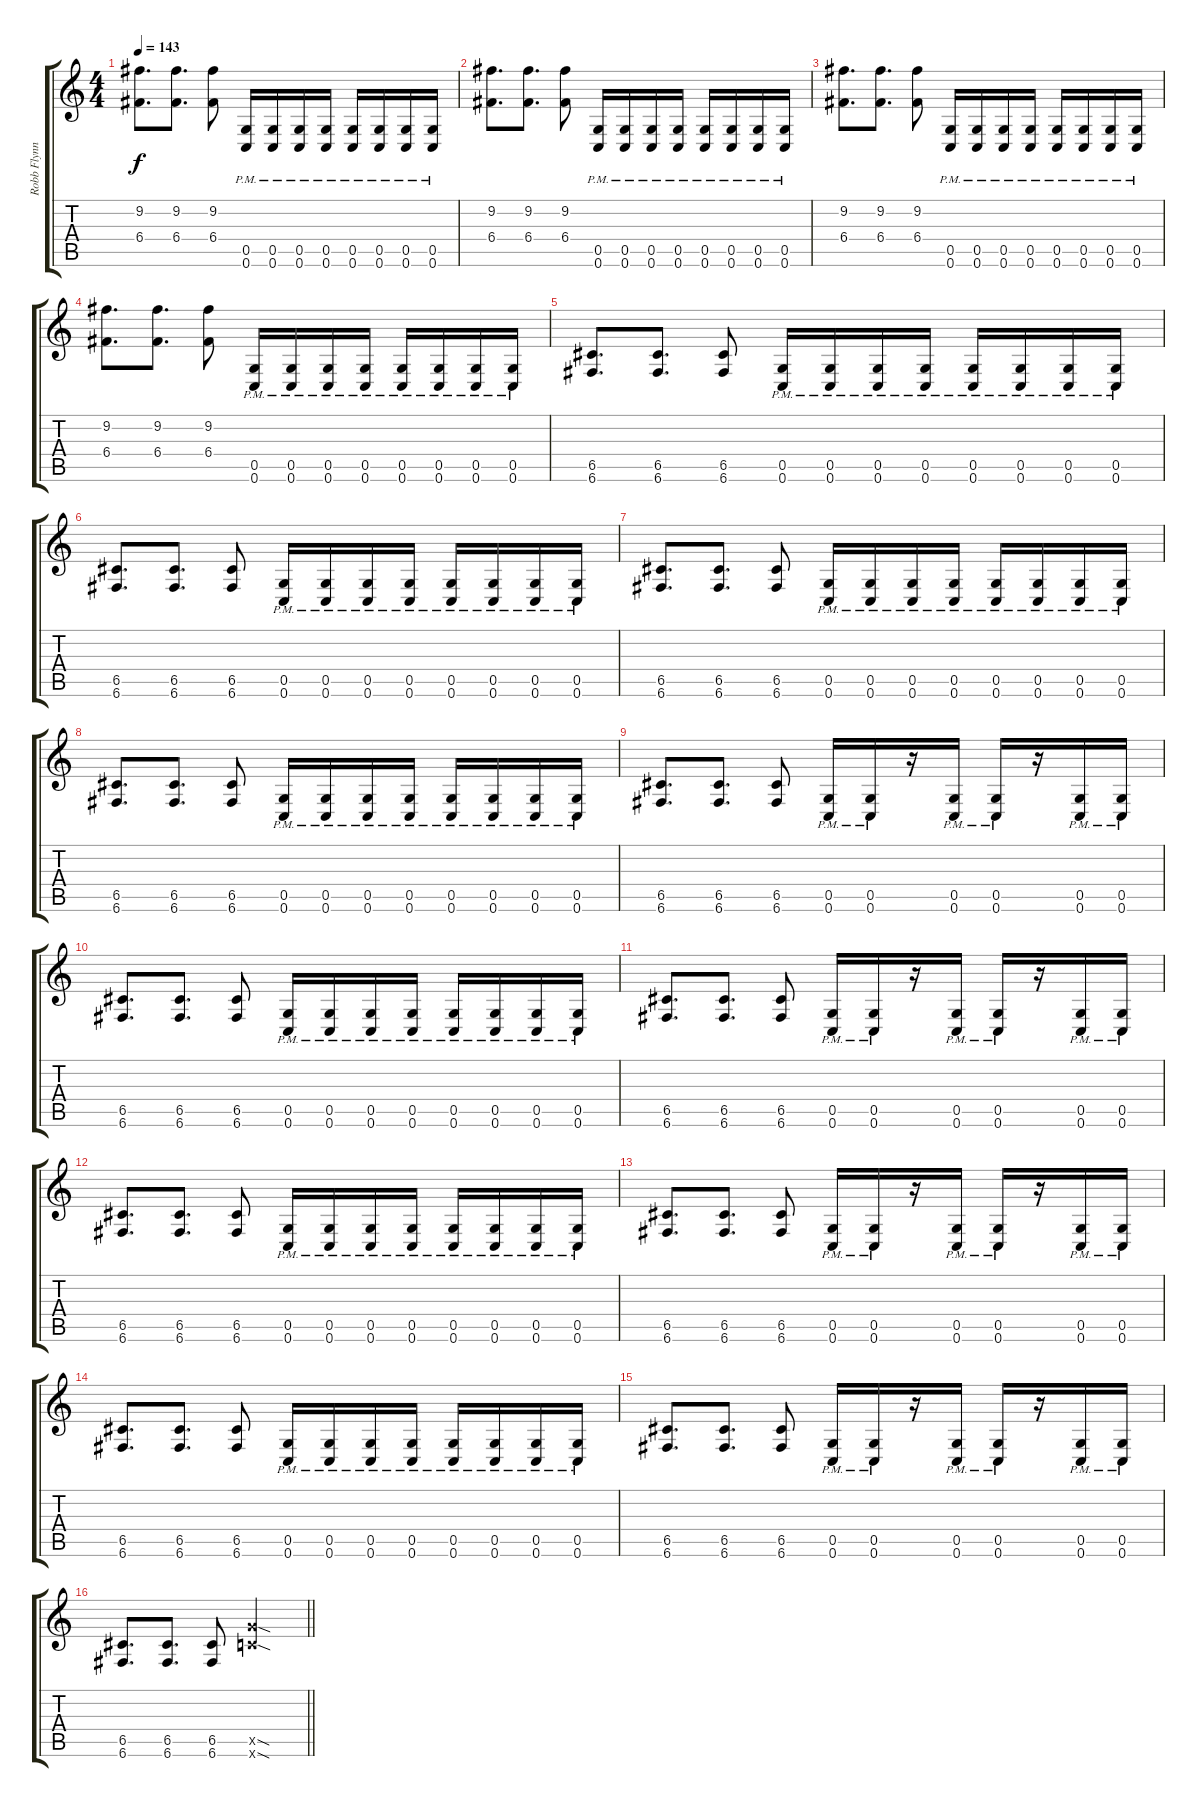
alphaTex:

\track ("Robb Flynn" "Robb Flynn") {instrument distortionguitar}
\staff {score tabs}
\tuning (D4 A3 F3 C3 G2 C2) {hide}
\ts (4 4)
\tempo 143
\clef g2
\ks c
(9.2 6.4).8{d dy f} (9.2 6.4).8{d} (9.2 6.4).8 (0.5{pm} 0.6{pm}).16 (0.5{pm} 0.6{pm}).16 (0.5{pm} 0.6{pm}).16 (0.5{pm} 0.6{pm}).16 (0.5{pm} 0.6{pm}).16 (0.5{pm} 0.6{pm}).16 (0.5{pm} 0.6{pm}).16 (0.5{pm} 0.6{pm}).16 |
(9.2 6.4).8{d} (9.2 6.4).8{d} (9.2 6.4).8 (0.5{pm} 0.6{pm}).16 (0.5{pm} 0.6{pm}).16 (0.5{pm} 0.6{pm}).16 (0.5{pm} 0.6{pm}).16 (0.5{pm} 0.6{pm}).16 (0.5{pm} 0.6{pm}).16 (0.5{pm} 0.6{pm}).16 (0.5{pm} 0.6{pm}).16 |
(9.2 6.4).8{d} (9.2 6.4).8{d} (9.2 6.4).8 (0.5{pm} 0.6{pm}).16 (0.5{pm} 0.6{pm}).16 (0.5{pm} 0.6{pm}).16 (0.5{pm} 0.6{pm}).16 (0.5{pm} 0.6{pm}).16 (0.5{pm} 0.6{pm}).16 (0.5{pm} 0.6{pm}).16 (0.5{pm} 0.6{pm}).16 |
(9.2 6.4).8{d} (9.2 6.4).8{d} (9.2 6.4).8 (0.5{pm} 0.6{pm}).16 (0.5{pm} 0.6{pm}).16 (0.5{pm} 0.6{pm}).16 (0.5{pm} 0.6{pm}).16 (0.5{pm} 0.6{pm}).16 (0.5{pm} 0.6{pm}).16 (0.5{pm} 0.6{pm}).16 (0.5{pm} 0.6{pm}).16 |
(6.5 6.6).8{d} (6.5 6.6).8{d} (6.5 6.6).8 (0.5{pm} 0.6{pm}).16 (0.5{pm} 0.6{pm}).16 (0.5{pm} 0.6{pm}).16 (0.5{pm} 0.6{pm}).16 (0.5{pm} 0.6{pm}).16 (0.5{pm} 0.6{pm}).16 (0.5{pm} 0.6{pm}).16 (0.5{pm} 0.6{pm}).16 |
(6.5 6.6).8{d} (6.5 6.6).8{d} (6.5 6.6).8 (0.5{pm} 0.6{pm}).16 (0.5{pm} 0.6{pm}).16 (0.5{pm} 0.6{pm}).16 (0.5{pm} 0.6{pm}).16 (0.5{pm} 0.6{pm}).16 (0.5{pm} 0.6{pm}).16 (0.5{pm} 0.6{pm}).16 (0.5{pm} 0.6{pm}).16 |
(6.5 6.6).8{d} (6.5 6.6).8{d} (6.5 6.6).8 (0.5{pm} 0.6{pm}).16 (0.5{pm} 0.6{pm}).16 (0.5{pm} 0.6{pm}).16 (0.5{pm} 0.6{pm}).16 (0.5{pm} 0.6{pm}).16 (0.5{pm} 0.6{pm}).16 (0.5{pm} 0.6{pm}).16 (0.5{pm} 0.6{pm}).16 |
(6.5 6.6).8{d} (6.5 6.6).8{d} (6.5 6.6).8 (0.5{pm} 0.6{pm}).16 (0.5{pm} 0.6{pm}).16 (0.5{pm} 0.6{pm}).16 (0.5{pm} 0.6{pm}).16 (0.5{pm} 0.6{pm}).16 (0.5{pm} 0.6{pm}).16 (0.5{pm} 0.6{pm}).16 (0.5{pm} 0.6{pm}).16 |
(6.5 6.6).8{d} (6.5 6.6).8{d} (6.5 6.6).8 (0.5{pm} 0.6{pm}).16 (0.5{pm} 0.6{pm}).16 r.16 (0.5{pm} 0.6{pm}).16 (0.5{pm} 0.6{pm}).16 r.16 (0.5{pm} 0.6{pm}).16 (0.5{pm} 0.6{pm}).16 |
(6.5 6.6).8{d} (6.5 6.6).8{d} (6.5 6.6).8 (0.5{pm} 0.6{pm}).16 (0.5{pm} 0.6{pm}).16 (0.5{pm} 0.6{pm}).16 (0.5{pm} 0.6{pm}).16 (0.5{pm} 0.6{pm}).16 (0.5{pm} 0.6{pm}).16 (0.5{pm} 0.6{pm}).16 (0.5{pm} 0.6{pm}).16 |
(6.5 6.6).8{d} (6.5 6.6).8{d} (6.5 6.6).8 (0.5{pm} 0.6{pm}).16 (0.5{pm} 0.6{pm}).16 r.16 (0.5{pm} 0.6{pm}).16 (0.5{pm} 0.6{pm}).16 r.16 (0.5{pm} 0.6{pm}).16 (0.5{pm} 0.6{pm}).16 |
(6.5 6.6).8{d} (6.5 6.6).8{d} (6.5 6.6).8 (0.5{pm} 0.6{pm}).16 (0.5{pm} 0.6{pm}).16 (0.5{pm} 0.6{pm}).16 (0.5{pm} 0.6{pm}).16 (0.5{pm} 0.6{pm}).16 (0.5{pm} 0.6{pm}).16 (0.5{pm} 0.6{pm}).16 (0.5{pm} 0.6{pm}).16 |
(6.5 6.6).8{d} (6.5 6.6).8{d} (6.5 6.6).8 (0.5{pm} 0.6{pm}).16 (0.5{pm} 0.6{pm}).16 r.16 (0.5{pm} 0.6{pm}).16 (0.5{pm} 0.6{pm}).16 r.16 (0.5{pm} 0.6{pm}).16 (0.5{pm} 0.6{pm}).16 |
(6.5 6.6).8{d} (6.5 6.6).8{d} (6.5 6.6).8 (0.5{pm} 0.6{pm}).16 (0.5{pm} 0.6{pm}).16 (0.5{pm} 0.6{pm}).16 (0.5{pm} 0.6{pm}).16 (0.5{pm} 0.6{pm}).16 (0.5{pm} 0.6{pm}).16 (0.5{pm} 0.6{pm}).16 (0.5{pm} 0.6{pm}).16 |
(6.5 6.6).8{d} (6.5 6.6).8{d} (6.5 6.6).8 (0.5{pm} 0.6{pm}).16 (0.5{pm} 0.6{pm}).16 r.16 (0.5{pm} 0.6{pm}).16 (0.5{pm} 0.6{pm}).16 r.16 (0.5{pm} 0.6{pm}).16 (0.5{pm} 0.6{pm}).16 |
\barLineRight lightlight
(6.5 6.6).8{d} (6.5 6.6).8{d} (6.5 6.6).8 (12.5{sod x} 12.6{sod x}).2
